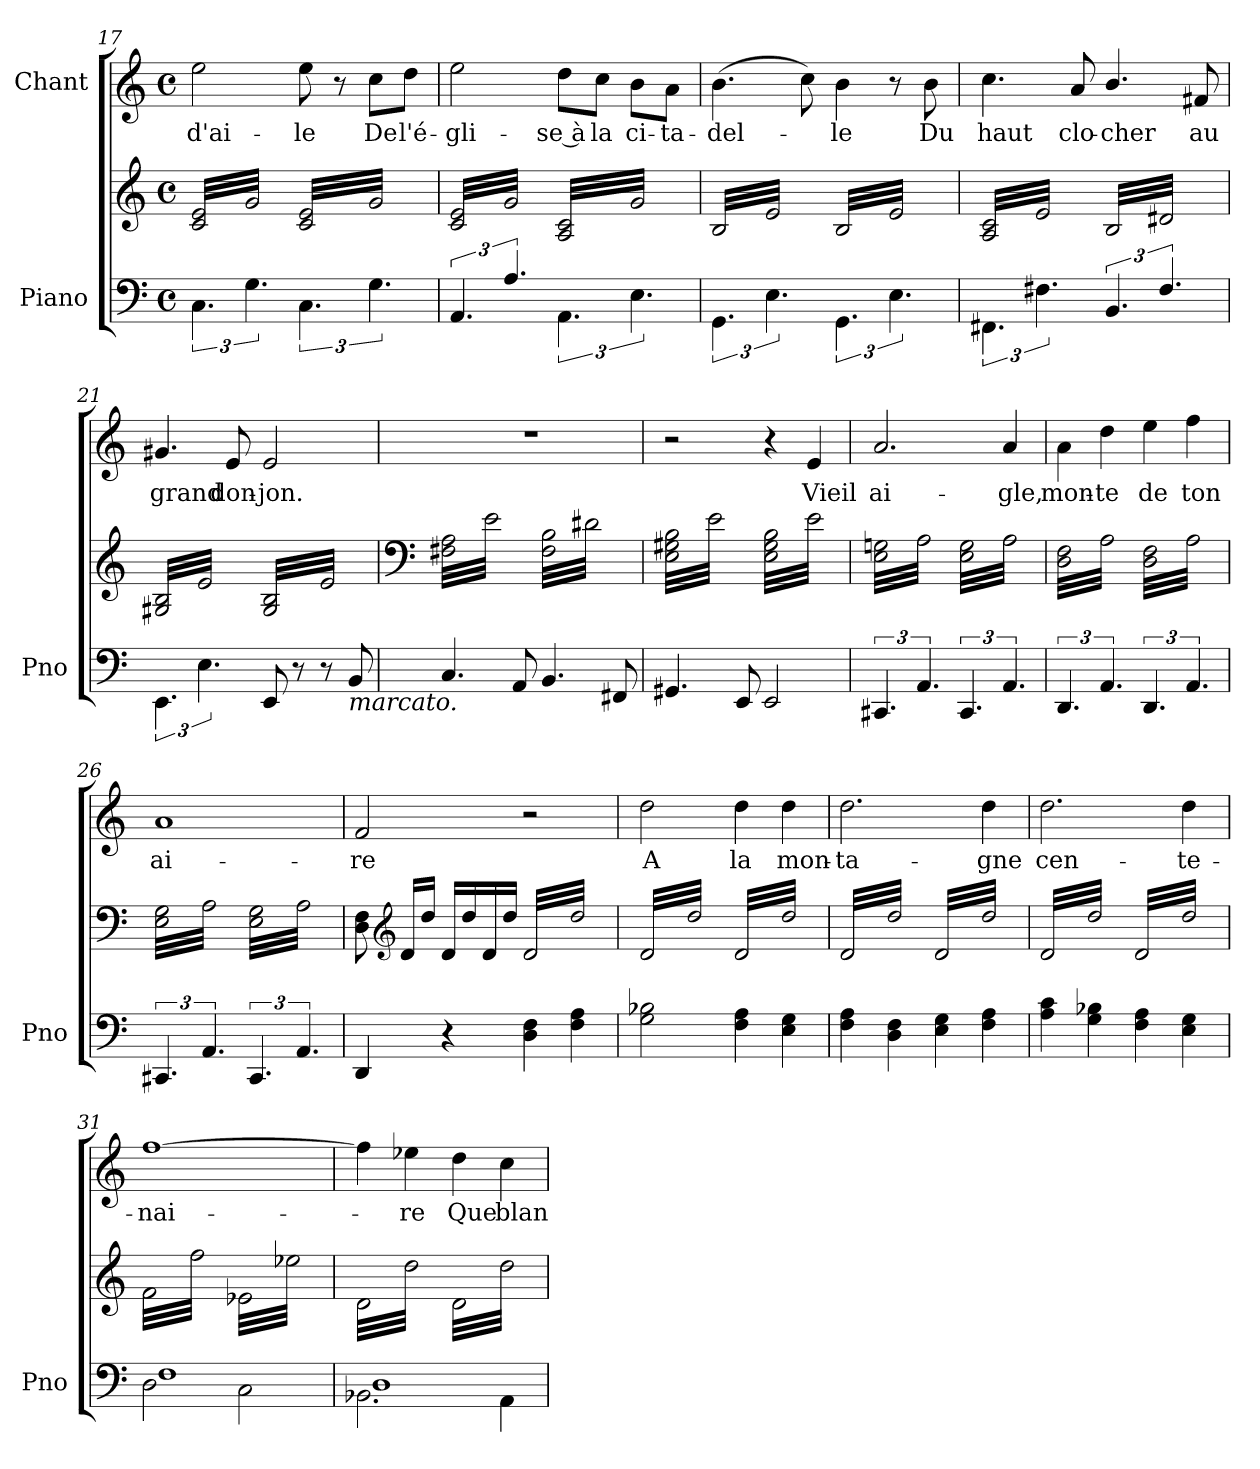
**kern	**kern	**kern	**text
*part2	*part2	*part1	*part1
*staff3	*staff2	*staff1	*staff1
*I"Piano	*	*I"Chant	*
*I'Pno	*	*	*
*clefF4	*clefG2	*clefG2	*
*k[]	*k[]	*k[]	*
*C:	*C:	*C:	*
*M4/4	*M4/4	*M4/4	*
*met(c)	*met(c)	*met(c)	*
=17	=17	=17	=17
!	!	!	!LO:LY:b
*	*tremolo	*	*
6.C\	32c/ 32e/LLL	2ee\	d'ai-
.	32g/	.	.
.	32c/ 32e/	.	.
.	32g/	.	.
.	32c/ 32e/	.	.
.	32g/	.	.
.	32c/ 32e/	.	.
.	32g/	.	.
6.G\	32c/ 32e/	.	.
.	32g/	.	.
.	32c/ 32e/	.	.
.	32g/	.	.
.	32c/ 32e/	.	.
.	32g/	.	.
.	32c/ 32e/	.	.
.	32g/JJJ	.	.
!	!	!	!LO:LY:b
6.C\	32c/ 32e/LLL	8ee\	-le
.	32g/	.	.
.	32c/ 32e/	.	.
.	32g/	.	.
.	32c/ 32e/	8r	.
.	32g/	.	.
.	32c/ 32e/	.	.
.	32g/	.	.
!	!	!	!LO:LY:b
6.G\	32c/ 32e/	8cc\L	De
.	32g/	.	.
.	32c/ 32e/	.	.
.	32g/	.	.
!	!	!	!LO:LY:b
.	32c/ 32e/	8dd\J	l'é-
.	32g/	.	.
.	32c/ 32e/	.	.
.	32g/JJJ	.	.
=18	=18	=18	=18
!	!	!	!LO:LY:b
6.AA/	32c/ 32e/LLL	2ee\	-gli-
.	32g/	.	.
.	32c/ 32e/	.	.
.	32g/	.	.
.	32c/ 32e/	.	.
.	32g/	.	.
.	32c/ 32e/	.	.
.	32g/	.	.
6.A/	32c/ 32e/	.	.
.	32g/	.	.
.	32c/ 32e/	.	.
.	32g/	.	.
.	32c/ 32e/	.	.
.	32g/	.	.
.	32c/ 32e/	.	.
.	32g/JJJ	.	.
!	!	!	!LO:LY:b
6.AA\	32A/ 32c/LLL	8dd\L	-se à
.	32g/	.	.
.	32A/ 32c/	.	.
.	32g/	.	.
!	!	!	!LO:LY:b
.	32A/ 32c/	8cc\J	la
.	32g/	.	.
.	32A/ 32c/	.	.
.	32g/	.	.
!	!	!	!LO:LY:b
6.E\	32A/ 32c/	8b\L	ci-
.	32g/	.	.
.	32A/ 32c/	.	.
.	32g/	.	.
!	!	!	!LO:LY:b
.	32A/ 32c/	8a\J	-ta-
.	32g/	.	.
.	32A/ 32c/	.	.
.	32g/JJJ	.	.
=19	=19	=19	=19
!	!	!	!LO:LY:b
6.GG\	32B/LLL	(>4.b\	-del-
.	32e/	.	.
.	32B/	.	.
.	32e/	.	.
.	32B/	.	.
.	32e/	.	.
.	32B/	.	.
.	32e/	.	.
6.E\	32B/	.	.
.	32e/	.	.
.	32B/	.	.
.	32e/	.	.
.	32B/	8cc\)	.
.	32e/	.	.
.	32B/	.	.
.	32e/JJJ	.	.
!	!	!	!LO:LY:b
6.GG\	32B/LLL	4b\	-le
.	32e/	.	.
.	32B/	.	.
.	32e/	.	.
.	32B/	.	.
.	32e/	.	.
.	32B/	.	.
.	32e/	.	.
6.E\	32B/	8r	.
.	32e/	.	.
.	32B/	.	.
.	32e/	.	.
!	!	!	!LO:LY:b
.	32B/	8b\	Du
.	32e/	.	.
.	32B/	.	.
.	32e/JJJ	.	.
!!LO:LB:g=z
=20	=20	=20	=20
!	!	!	!LO:LY:b
6.FF#X\	32A/ 32c/LLL	4.cc\	haut
.	32e/	.	.
.	32A/ 32c/	.	.
.	32e/	.	.
.	32A/ 32c/	.	.
.	32e/	.	.
.	32A/ 32c/	.	.
.	32e/	.	.
6.F#X\	32A/ 32c/	.	.
.	32e/	.	.
.	32A/ 32c/	.	.
.	32e/	.	.
!	!	!	!LO:LY:b
.	32A/ 32c/	8a/	clo-
.	32e/	.	.
.	32A/ 32c/	.	.
.	32e/JJJ	.	.
!	!	!	!LO:LY:b
6.BB/	32B/LLL	4.b/	-cher
.	32d#X/	.	.
.	32B/	.	.
.	32d#X/	.	.
.	32B/	.	.
.	32d#X/	.	.
.	32B/	.	.
.	32d#X/	.	.
6.F#/	32B/	.	.
.	32d#X/	.	.
.	32B/	.	.
.	32d#X/	.	.
!	!	!	!LO:LY:b
.	32B/	8f#X/	au
.	32d#X/	.	.
.	32B/	.	.
.	32d#X/JJJ	.	.
=21	=21	=21	=21
!	!	!	!LO:LY:b
6.EE\	32G#X/ 32B/LLL	4.g#X/	grand
.	32e/	.	.
.	32G#X/ 32B/	.	.
.	32e/	.	.
.	32G#X/ 32B/	.	.
.	32e/	.	.
.	32G#X/ 32B/	.	.
.	32e/	.	.
6.E\	32G#X/ 32B/	.	.
.	32e/	.	.
.	32G#X/ 32B/	.	.
.	32e/	.	.
!	!	!	!LO:LY:b
.	32G#X/ 32B/	8e/	don-
.	32e/	.	.
.	32G#X/ 32B/	.	.
.	32e/JJJ	.	.
!	!	!	!LO:LY:b
8EE/	32G#/ 32B/LLL	2e/	-jon.
.	32e/	.	.
.	32G#/ 32B/	.	.
.	32e/	.	.
8r	32G#/ 32B/	.	.
.	32e/	.	.
.	32G#/ 32B/	.	.
.	32e/	.	.
8r	32G#/ 32B/	.	.
.	32e/	.	.
.	32G#/ 32B/	.	.
.	32e/	.	.
!LO:TX:b:i:t=marcato.	!	!	!
8BB/	32G#/ 32B/	.	.
.	32e/	.	.
.	32G#/ 32B/	.	.
.	32e/JJJ	.	.
=22	=22	=22	=22
*	*clefF4	*	*
4.C/	32F#X\ 32A\LLL	1r	.
.	32e\	.	.
.	32F#X\ 32A\	.	.
.	32e\	.	.
.	32F#X\ 32A\	.	.
.	32e\	.	.
.	32F#X\ 32A\	.	.
.	32e\	.	.
.	32F#X\ 32A\	.	.
.	32e\	.	.
.	32F#X\ 32A\	.	.
.	32e\	.	.
8AA/	32F#X\ 32A\	.	.
.	32e\	.	.
.	32F#X\ 32A\	.	.
.	32e\JJJ	.	.
4.BB/	32F#\ 32B\LLL	.	.
.	32d#X\	.	.
.	32F#\ 32B\	.	.
.	32d#X\	.	.
.	32F#\ 32B\	.	.
.	32d#X\	.	.
.	32F#\ 32B\	.	.
.	32d#X\	.	.
.	32F#\ 32B\	.	.
.	32d#X\	.	.
.	32F#\ 32B\	.	.
.	32d#X\	.	.
8FF#X/	32F#\ 32B\	.	.
.	32d#X\	.	.
.	32F#\ 32B\	.	.
.	32d#X\JJJ	.	.
=23	=23	=23	=23
4.GG#X/	32E\ 32G#X\ 32B\LLL	2r	.
.	32e\	.	.
.	32E\ 32G#X\ 32B\	.	.
.	32e\	.	.
.	32E\ 32G#X\ 32B\	.	.
.	32e\	.	.
.	32E\ 32G#X\ 32B\	.	.
.	32e\	.	.
.	32E\ 32G#X\ 32B\	.	.
.	32e\	.	.
.	32E\ 32G#X\ 32B\	.	.
.	32e\	.	.
8EE/	32E\ 32G#X\ 32B\	.	.
.	32e\	.	.
.	32E\ 32G#X\ 32B\	.	.
.	32e\JJJ	.	.
2EE/	32E\ 32G#\ 32B\LLL	4r	.
.	32e\	.	.
.	32E\ 32G#\ 32B\	.	.
.	32e\	.	.
.	32E\ 32G#\ 32B\	.	.
.	32e\	.	.
.	32E\ 32G#\ 32B\	.	.
.	32e\	.	.
!	!	!	!LO:LY:b
.	32E\ 32G#\ 32B\	4e/	Vieil
.	32e\	.	.
.	32E\ 32G#\ 32B\	.	.
.	32e\	.	.
.	32E\ 32G#\ 32B\	.	.
.	32e\	.	.
.	32E\ 32G#\ 32B\	.	.
.	32e\JJJ	.	.
=24	=24	=24	=24
!	!	!	!LO:LY:b
6.CC#X/	32E\ 32Gn\LLL	2.a/	ai-
.	32A\	.	.
.	32E\ 32Gn\	.	.
.	32A\	.	.
.	32E\ 32Gn\	.	.
.	32A\	.	.
.	32E\ 32Gn\	.	.
.	32A\	.	.
6.AA/	32E\ 32Gn\	.	.
.	32A\	.	.
.	32E\ 32Gn\	.	.
.	32A\	.	.
.	32E\ 32Gn\	.	.
.	32A\	.	.
.	32E\ 32Gn\	.	.
.	32A\JJJ	.	.
6.CC#/	32E\ 32G\LLL	.	.
.	32A\	.	.
.	32E\ 32G\	.	.
.	32A\	.	.
.	32E\ 32G\	.	.
.	32A\	.	.
.	32E\ 32G\	.	.
.	32A\	.	.
!	!	!	!LO:LY:b
6.AA/	32E\ 32G\	4a/	-gle,
.	32A\	.	.
.	32E\ 32G\	.	.
.	32A\	.	.
.	32E\ 32G\	.	.
.	32A\	.	.
.	32E\ 32G\	.	.
.	32A\JJJ	.	.
!!LO:PB:g=z
=25	=25	=25	=25
!	!	!	!LO:LY:b
6.DD/	32D\ 32F\LLL	4a\	mon-
.	32A\	.	.
.	32D\ 32F\	.	.
.	32A\	.	.
.	32D\ 32F\	.	.
.	32A\	.	.
.	32D\ 32F\	.	.
.	32A\	.	.
!	!	!	!LO:LY:b
6.AA/	32D\ 32F\	4dd\	-te
.	32A\	.	.
.	32D\ 32F\	.	.
.	32A\	.	.
.	32D\ 32F\	.	.
.	32A\	.	.
.	32D\ 32F\	.	.
.	32A\JJJ	.	.
!	!	!	!LO:LY:b
6.DD/	32D\ 32F\LLL	4ee\	de
.	32A\	.	.
.	32D\ 32F\	.	.
.	32A\	.	.
.	32D\ 32F\	.	.
.	32A\	.	.
.	32D\ 32F\	.	.
.	32A\	.	.
!	!	!	!LO:LY:b
6.AA/	32D\ 32F\	4ff\	ton
.	32A\	.	.
.	32D\ 32F\	.	.
.	32A\	.	.
.	32D\ 32F\	.	.
.	32A\	.	.
.	32D\ 32F\	.	.
.	32A\JJJ	.	.
=26	=26	=26	=26
!	!	!	!LO:LY:b
6.CC#X/	32E\ 32G\LLL	1a	ai-
.	32A\	.	.
.	32E\ 32G\	.	.
.	32A\	.	.
.	32E\ 32G\	.	.
.	32A\	.	.
.	32E\ 32G\	.	.
.	32A\	.	.
6.AA/	32E\ 32G\	.	.
.	32A\	.	.
.	32E\ 32G\	.	.
.	32A\	.	.
.	32E\ 32G\	.	.
.	32A\	.	.
.	32E\ 32G\	.	.
.	32A\JJJ	.	.
6.CC#/	32E\ 32G\LLL	.	.
.	32A\	.	.
.	32E\ 32G\	.	.
.	32A\	.	.
.	32E\ 32G\	.	.
.	32A\	.	.
.	32E\ 32G\	.	.
.	32A\	.	.
6.AA/	32E\ 32G\	.	.
.	32A\	.	.
.	32E\ 32G\	.	.
.	32A\	.	.
.	32E\ 32G\	.	.
.	32A\	.	.
.	32E\ 32G\	.	.
.	32A\JJJ	.	.
*	*Xtremolo	*	*
=27	=27	=27	=27
!	!	!	!LO:LY:b
4DD/	8D\ 8F\	2f/	-re
.	.	.	.
.	.	.	.
.	.	.	.
*	*clefG2	*	*
.	16d/LL	.	.
.	.	.	.
.	16dd/JJ	.	.
.	.	.	.
4r	16d/LL	.	.
.	16dd/	.	.
.	16d/	.	.
.	16dd/JJ	.	.
*	*tremolo	*	*
4D\ 4F\	32d/LLL	2r	.
.	32dd/	.	.
.	32d/	.	.
.	32dd/	.	.
.	32d/	.	.
.	32dd/	.	.
.	32d/	.	.
.	32dd/	.	.
4F\ 4A\	32d/	.	.
.	32dd/	.	.
.	32d/	.	.
.	32dd/	.	.
.	32d/	.	.
.	32dd/	.	.
.	32d/	.	.
.	32dd/JJJ	.	.
=28	=28	=28	=28
!	!	!	!LO:LY:b
2G\ 2B-X\	32d/LLL	2dd\	A
.	32dd/	.	.
.	32d/	.	.
.	32dd/	.	.
.	32d/	.	.
.	32dd/	.	.
.	32d/	.	.
.	32dd/	.	.
.	32d/	.	.
.	32dd/	.	.
.	32d/	.	.
.	32dd/	.	.
.	32d/	.	.
.	32dd/	.	.
.	32d/	.	.
.	32dd/JJJ	.	.
!	!	!	!LO:LY:b
4F\ 4A\	32d/LLL	4dd\	la
.	32dd/	.	.
.	32d/	.	.
.	32dd/	.	.
.	32d/	.	.
.	32dd/	.	.
.	32d/	.	.
.	32dd/	.	.
!	!	!	!LO:LY:b
4E\ 4G\	32d/	4dd\	mon-
.	32dd/	.	.
.	32d/	.	.
.	32dd/	.	.
.	32d/	.	.
.	32dd/	.	.
.	32d/	.	.
.	32dd/JJJ	.	.
=29	=29	=29	=29
!	!	!	!LO:LY:b
4F\ 4A\	32d/LLL	2.dd\	-ta-
.	32dd/	.	.
.	32d/	.	.
.	32dd/	.	.
.	32d/	.	.
.	32dd/	.	.
.	32d/	.	.
.	32dd/	.	.
4D\ 4F\	32d/	.	.
.	32dd/	.	.
.	32d/	.	.
.	32dd/	.	.
.	32d/	.	.
.	32dd/	.	.
.	32d/	.	.
.	32dd/JJJ	.	.
4E\ 4G\	32d/LLL	.	.
.	32dd/	.	.
.	32d/	.	.
.	32dd/	.	.
.	32d/	.	.
.	32dd/	.	.
.	32d/	.	.
.	32dd/	.	.
!	!	!	!LO:LY:b
4F\ 4A\	32d/	4dd\	-gne
.	32dd/	.	.
.	32d/	.	.
.	32dd/	.	.
.	32d/	.	.
.	32dd/	.	.
.	32d/	.	.
.	32dd/JJJ	.	.
!!LO:LB:g=z
=30	=30	=30	=30
!	!	!	!LO:LY:b
4A\ 4c\	32d/LLL	2.dd\	cen-
.	32dd/	.	.
.	32d/	.	.
.	32dd/	.	.
.	32d/	.	.
.	32dd/	.	.
.	32d/	.	.
.	32dd/	.	.
4G\ 4B-X\	32d/	.	.
.	32dd/	.	.
.	32d/	.	.
.	32dd/	.	.
.	32d/	.	.
.	32dd/	.	.
.	32d/	.	.
.	32dd/JJJ	.	.
4F\ 4A\	32d/LLL	.	.
.	32dd/	.	.
.	32d/	.	.
.	32dd/	.	.
.	32d/	.	.
.	32dd/	.	.
.	32d/	.	.
.	32dd/	.	.
!	!	!	!LO:LY:b
4E\ 4G\	32d/	4dd\	-te-
.	32dd/	.	.
.	32d/	.	.
.	32dd/	.	.
.	32d/	.	.
.	32dd/	.	.
.	32d/	.	.
.	32dd/JJJ	.	.
=31	=31	=31	=31
*^	*	*	*
!	!	!	!	!LO:LY:b
2D\	1F	32f\LLL	[1ff	-nai-
.	.	32ff\	.	.
.	.	32f\	.	.
.	.	32ff\	.	.
.	.	32f\	.	.
.	.	32ff\	.	.
.	.	32f\	.	.
.	.	32ff\	.	.
.	.	32f\	.	.
.	.	32ff\	.	.
.	.	32f\	.	.
.	.	32ff\	.	.
.	.	32f\	.	.
.	.	32ff\	.	.
.	.	32f\	.	.
.	.	32ff\JJJ	.	.
2C\	.	32e-X\LLL	.	.
.	.	32ee-X\	.	.
.	.	32e-X\	.	.
.	.	32ee-X\	.	.
.	.	32e-X\	.	.
.	.	32ee-X\	.	.
.	.	32e-X\	.	.
.	.	32ee-X\	.	.
.	.	32e-X\	.	.
.	.	32ee-X\	.	.
.	.	32e-X\	.	.
.	.	32ee-X\	.	.
.	.	32e-X\	.	.
.	.	32ee-X\	.	.
.	.	32e-X\	.	.
.	.	32ee-X\JJJ	.	.
=32	=32	=32	=32	=32
2.BB-X\	1D	32d\LLL	4ff\]	.
.	.	32dd\	.	.
.	.	32d\	.	.
.	.	32dd\	.	.
.	.	32d\	.	.
.	.	32dd\	.	.
.	.	32d\	.	.
.	.	32dd\	.	.
!	!	!	!	!LO:LY:b
.	.	32d\	4ee-X\	-re
.	.	32dd\	.	.
.	.	32d\	.	.
.	.	32dd\	.	.
.	.	32d\	.	.
.	.	32dd\	.	.
.	.	32d\	.	.
.	.	32dd\JJJ	.	.
!	!	!	!	!LO:LY:b
.	.	32d\LLL	4dd\	Que
.	.	32dd\	.	.
.	.	32d\	.	.
.	.	32dd\	.	.
.	.	32d\	.	.
.	.	32dd\	.	.
.	.	32d\	.	.
.	.	32dd\	.	.
!	!	!	!	!LO:LY:b
4AA\	.	32d\	4cc\	blan-
.	.	32dd\	.	.
.	.	32d\	.	.
.	.	32dd\	.	.
.	.	32d\	.	.
.	.	32dd\	.	.
.	.	32d\	.	.
.	.	32dd\JJJ	.	.
*	*	*Xtremolo	*	*
.	.	.	.	.
.	.	.	.	.
.	.	.	.	.
.	.	.	.	.
.	.	.	.	.
.	.	.	.	.
.	.	.	.	.
.	.	.	.	.
*v	*v	*	*	*
=	=	=	=
*-	*-	*-	*-
